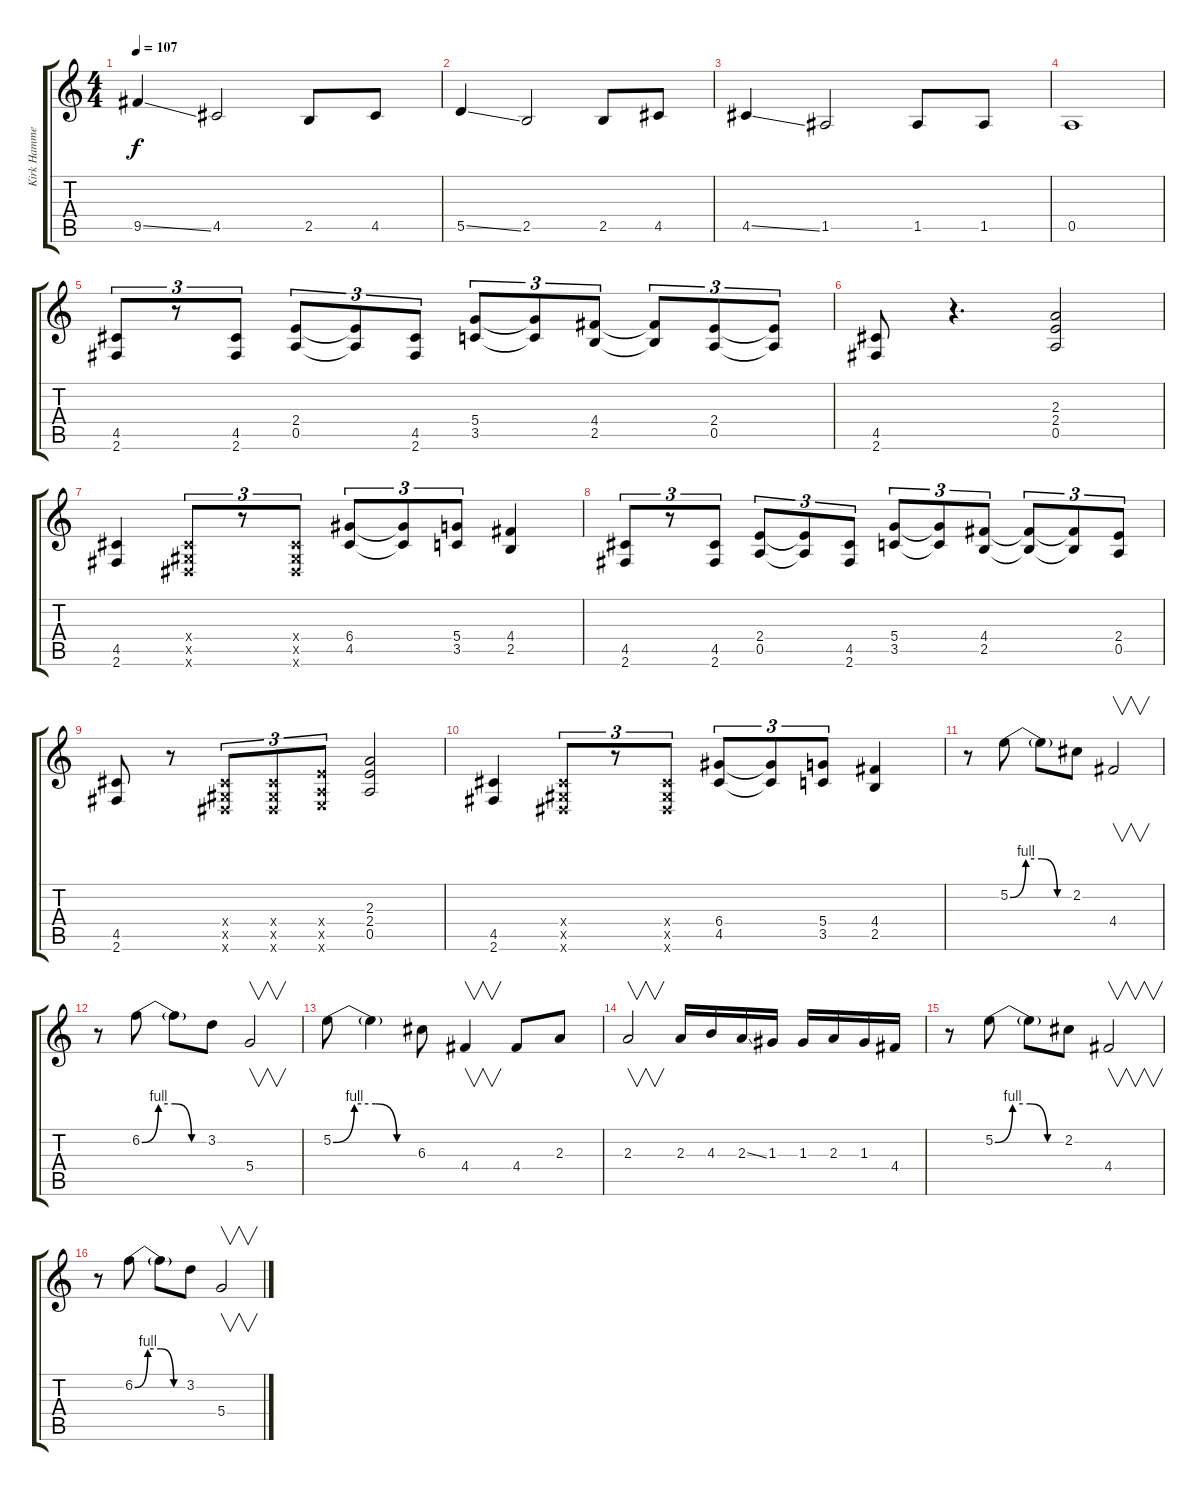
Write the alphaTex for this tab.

\track ("Kirk Hammett" "Kirk Hamme") {instrument distortionguitar}
\staff {score tabs}
\tuning (E4 B3 G3 D3 A2 E2) {hide}
\ts (4 4)
\tempo 107
\clef g2
\ks c
9.5{ss}.4{dy f} 4.5.2 2.5.8 4.5.8 |
5.5{ss}.4 2.5.2 2.5.8 4.5.8 |
4.5{ss}.4 1.5.2 1.5.8 1.5.8 |
0.5.1 |
(4.5 2.6).8{tu (3 2)} r.8{tu (3 2)} (4.5 2.6).8{tu (3 2)} (2.4 0.5).8{tu (3 2)} (2.4{t} 0.5{t}).8{tu (3 2)} (4.5 2.6).8{tu (3 2)} (5.4 3.5).8{tu (3 2)} (5.4{t} 3.5{t}).8{tu (3 2)} (4.4 2.5).8{tu (3 2)} (4.4{t} 2.5{t}).8{tu (3 2)} (2.4 0.5).8{tu (3 2)} (2.4{t} 0.5{t}).8{tu (3 2)} |
(4.5 2.6).8 r.4{d} (2.3 2.4 0.5).2 |
(4.5 2.6).4 (-1.4{x} -1.5{x} -1.6{x}).8{tu (3 2)} r.8{tu (3 2)} (-1.4{x} -1.5{x} -1.6{x}).8{tu (3 2)} (6.4 4.5).8{tu (3 2)} (6.4{t} 4.5{t}).8{tu (3 2)} (5.4 3.5).8{tu (3 2)} (4.4 2.5).4 |
(4.5 2.6).8{tu (3 2)} r.8{tu (3 2)} (4.5 2.6).8{tu (3 2)} (2.4 0.5).8{tu (3 2)} (2.4{t} 0.5{t}).8{tu (3 2)} (4.5 2.6).8{tu (3 2)} (5.4 3.5).8{tu (3 2)} (5.4{t} 3.5{t}).8{tu (3 2)} (4.4 2.5).8{tu (3 2)} (4.4{t} 2.5{t}).8{tu (3 2)} (4.4{t} 2.5{t}).8{tu (3 2)} (2.4 0.5).8{tu (3 2)} |
(4.5 2.6).8 r.8 (-1.4{x} -1.5{x} -1.6{x}).8{tu (3 2)} (-1.4{x} -1.5{x} -1.6{x}).8{tu (3 2)} (2.4{x} 0.5{x} 0.6{x}).8{tu (3 2)} (2.3 2.4 0.5).2 |
(4.5 2.6).4 (-1.4{x} -1.5{x} -1.6{x}).8{tu (3 2)} r.8{tu (3 2)} (-1.4{x} -1.5{x} -1.6{x}).8{tu (3 2)} (6.4 4.5).8{tu (3 2)} (6.4{t} 4.5{t}).8{tu (3 2)} (5.4 3.5).8{tu (3 2)} (4.4 2.5).4 |
r.8 5.2{be (custom 0 0 15 4 30 4 45 0 60 0)}.8 5.2{t}.8 2.2.8 4.4.2{v} |
r.8 6.2{be (custom 0 0 15 4 30 4 45 0 60 0)}.8 6.2{t}.8 3.2.8 5.4.2{v} |
5.2{be (custom 0 0 15 4 30 4 45 0 60 0)}.8 5.2{t}.4 6.3.8 4.4.4{v} 4.4.8 2.3.8 |
2.3.2{v} 2.3.16 4.3.16 2.3{ss}.16 1.3.16 1.3.16 2.3.16 1.3.16 4.4.16 |
r.8 5.2{be (custom 0 0 15 4 30 4 45 0 60 0)}.8 5.2{t}.8 2.2.8 4.4.2{v} |
r.8 6.2{be (custom 0 0 15 4 30 4 45 0 60 0)}.8 6.2{t}.8 3.2.8 5.4.2{v}
